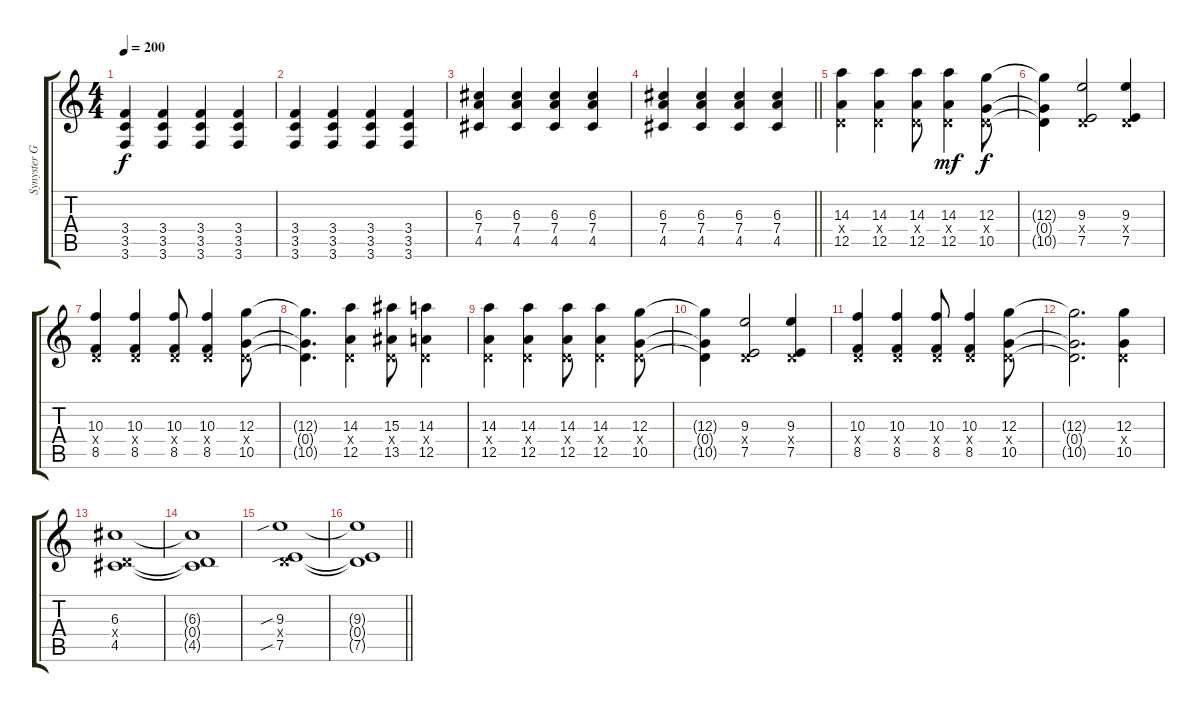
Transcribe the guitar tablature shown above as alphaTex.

\track ("Synyster Gates" "Synyster G") {instrument distortionguitar}
\staff {score tabs}
\tuning (E4 B3 G3 D3 A2 D2) {hide}
\ts (4 4)
\tempo 200
\clef g2
\ks c
(3.4 3.5 3.6).4{dy f} (3.4 3.5 3.6).4 (3.4 3.5 3.6).4 (3.4 3.5 3.6).4 |
(3.4 3.5 3.6).4 (3.4 3.5 3.6).4 (3.4 3.5 3.6).4 (3.4 3.5 3.6).4 |
(6.3 7.4 4.5).4 (6.3 7.4 4.5).4 (6.3 7.4 4.5).4 (6.3 7.4 4.5).4 |
\barLineRight lightlight
(6.3 7.4 4.5).4 (6.3 7.4 4.5).4 (6.3 7.4 4.5).4 (6.3 7.4 4.5).4 |
(14.3 0.4{x} 12.5).4 (14.3 0.4{x} 12.5).4 (14.3 0.4{x} 12.5).8 (14.3 0.4{x} 12.5).4{dy mf} (12.3 0.4{x} 10.5).8{dy f} |
(12.3{t} 0.4{t} 10.5{t}).4 (9.3 0.4{x} 7.5).2 (9.3 0.4{x} 7.5).4 |
(10.3 0.4{x} 8.5).4 (10.3 0.4{x} 8.5).4 (10.3 0.4{x} 8.5).8 (10.3 0.4{x} 8.5).4 (12.3 0.4{x} 10.5).8 |
(12.3{t} 0.4{t} 10.5{t}).4{d} (14.3 0.4{x} 12.5).4 (15.3 0.4{x} 13.5).8 (14.3 0.4{x} 12.5).4 |
(14.3 0.4{x} 12.5).4 (14.3 0.4{x} 12.5).4 (14.3 0.4{x} 12.5).8 (14.3 0.4{x} 12.5).4 (12.3 0.4{x} 10.5).8 |
(12.3{t} 0.4{t} 10.5{t}).4 (9.3 0.4{x} 7.5).2 (9.3 0.4{x} 7.5).4 |
(10.3 0.4{x} 8.5).4 (10.3 0.4{x} 8.5).4 (10.3 0.4{x} 8.5).8 (10.3 0.4{x} 8.5).4 (12.3 0.4{x} 10.5).8 |
(12.3{t} 0.4{t} 10.5{t}).2{d} (12.3 0.4{x} 10.5).4 |
(6.3 0.4{x} 4.5).1 |
(6.3{t} 0.4{t} 4.5{t}).1 |
(9.3{sib} 0.4{x} 7.5{sib}).1 |
\barLineRight lightlight
(9.3{t} 0.4{t} 7.5{t}).1
